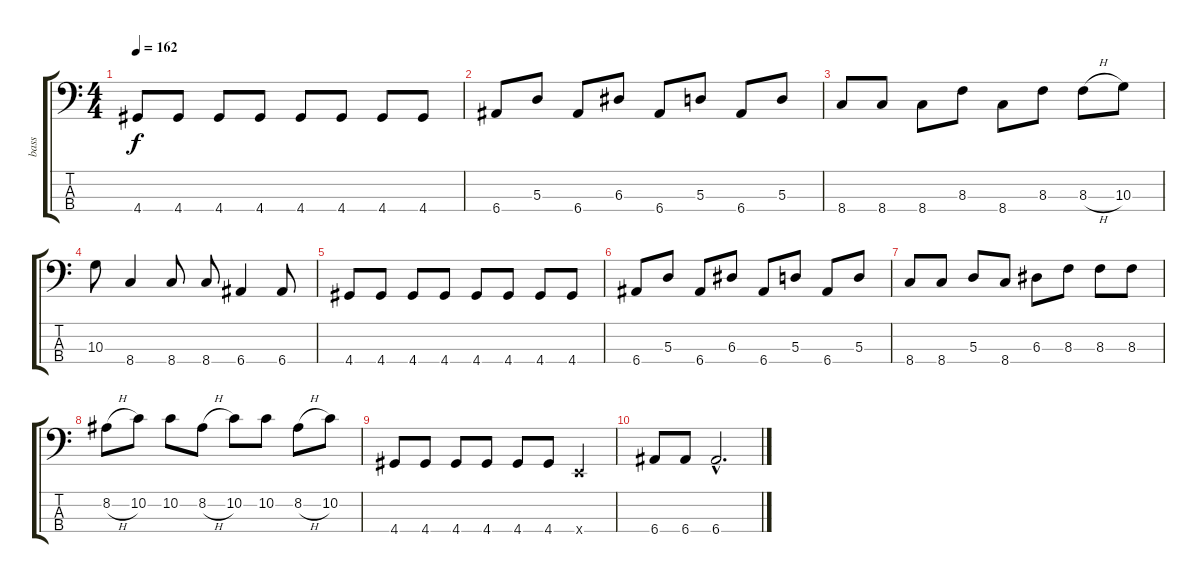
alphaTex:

\track ("bass" "bass") {instrument electricbasspick}
\staff {score tabs}
\tuning (G2 D2 A1 E1) {hide}
\ts (4 4)
\tempo 162
\clef f4
\ks c
4.4.8{dy f} 4.4.8 4.4.8 4.4.8 4.4.8 4.4.8 4.4.8 4.4.8 |
6.4.8 5.3.8 6.4.8 6.3.8 6.4.8 5.3.8 6.4.8 5.3.8 |
8.4.8 8.4.8 8.4.8 8.3.8 8.4.8 8.3.8 8.3{h}.8 10.3.8 |
10.3.8 8.4.4 8.4.8 8.4.8 6.4.4 6.4.8 |
4.4.8 4.4.8 4.4.8 4.4.8 4.4.8 4.4.8 4.4.8 4.4.8 |
6.4.8 5.3.8 6.4.8 6.3.8 6.4.8 5.3.8 6.4.8 5.3.8 |
8.4.8 8.4.8 5.3.8 8.4.8 6.3.8 8.3.8 8.3.8 8.3.8 |
8.2{h}.8 10.2.8 10.2.8 8.2{h}.8 10.2.8 10.2.8 8.2{h}.8 10.2.8 |
4.4.8 4.4.8 4.4.8 4.4.8 4.4.8 4.4.8 0.4{x}.4 |
6.4.8 6.4.8 6.4{hac}.2{d}
